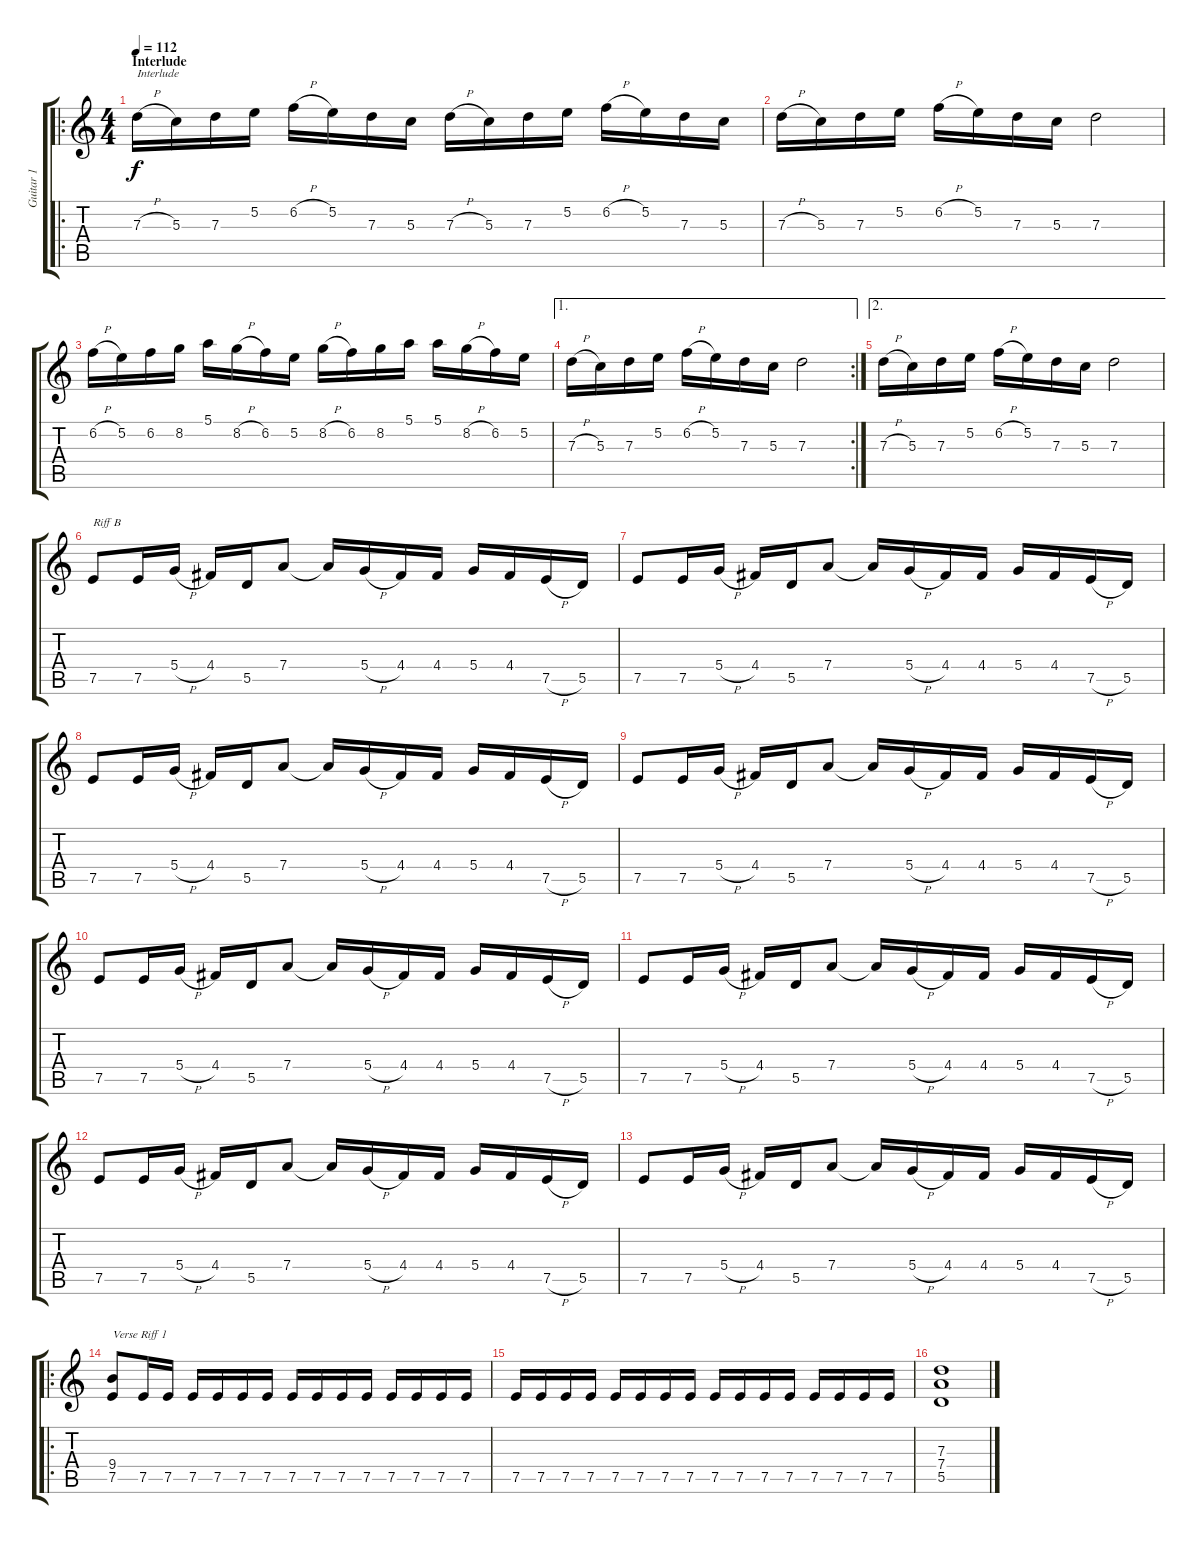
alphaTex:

\track ("Guitar 1" "Guitar 1") {instrument distortionguitar}
\staff {score tabs}
\tuning (E4 B3 G3 D3 A2 E2) {hide}
\ro
\ts (4 4)
\section ("" "Interlude")
\tempo 112
\clef g2
\ks c
7.3{h}.16{txt "Interlude" dy f volume 11} 5.3.16 7.3.16 5.2.16 6.2{h}.16 5.2.16 7.3.16 5.3.16 7.3{h}.16 5.3.16 7.3.16 5.2.16 6.2{h}.16 5.2.16 7.3.16 5.3.16 |
7.3{h}.16 5.3.16 7.3.16 5.2.16 6.2{h}.16 5.2.16 7.3.16 5.3.16 7.3.2 |
6.2{h}.16 5.2.16 6.2.16 8.2.16 5.1.16 8.2{h}.16 6.2.16 5.2.16 8.2{h}.16 6.2.16 8.2.16 5.1.16 5.1.16 8.2{h}.16 6.2.16 5.2.16 |
\ae 1
\rc 2
7.3{h}.16 5.3.16 7.3.16 5.2.16 6.2{h}.16 5.2.16 7.3.16 5.3.16 7.3.2 |
\ae 2
7.3{h}.16 5.3.16 7.3.16 5.2.16 6.2{h}.16 5.2.16 7.3.16 5.3.16 7.3.2 |
7.5.8{txt "Riff B"} 7.5.16 5.4{h}.16 4.4.16 5.5.16 7.4.8 7.4{t}.16 5.4{h}.16 4.4.16 4.4.16 5.4.16 4.4.16 7.5{h}.16 5.5.16 |
7.5.8 7.5.16 5.4{h}.16 4.4.16 5.5.16 7.4.8 7.4{t}.16 5.4{h}.16 4.4.16 4.4.16 5.4.16 4.4.16 7.5{h}.16 5.5.16 |
7.5.8 7.5.16 5.4{h}.16 4.4.16 5.5.16 7.4.8 7.4{t}.16 5.4{h}.16 4.4.16 4.4.16 5.4.16 4.4.16 7.5{h}.16 5.5.16 |
7.5.8 7.5.16 5.4{h}.16 4.4.16 5.5.16 7.4.8 7.4{t}.16 5.4{h}.16 4.4.16 4.4.16 5.4.16 4.4.16 7.5{h}.16 5.5.16 |
7.5.8 7.5.16 5.4{h}.16 4.4.16 5.5.16 7.4.8 7.4{t}.16 5.4{h}.16 4.4.16 4.4.16 5.4.16 4.4.16 7.5{h}.16 5.5.16 |
7.5.8 7.5.16 5.4{h}.16 4.4.16 5.5.16 7.4.8 7.4{t}.16 5.4{h}.16 4.4.16 4.4.16 5.4.16 4.4.16 7.5{h}.16 5.5.16 |
7.5.8 7.5.16 5.4{h}.16 4.4.16 5.5.16 7.4.8 7.4{t}.16 5.4{h}.16 4.4.16 4.4.16 5.4.16 4.4.16 7.5{h}.16 5.5.16 |
7.5.8 7.5.16 5.4{h}.16 4.4.16 5.5.16 7.4.8 7.4{t}.16 5.4{h}.16 4.4.16 4.4.16 5.4.16 4.4.16 7.5{h}.16 5.5.16 |
\ro
(9.4 7.5).8{txt "Verse Riff 1"} 7.5.16 7.5.16 7.5.16 7.5.16 7.5.16 7.5.16 7.5.16 7.5.16 7.5.16 7.5.16 7.5.16 7.5.16 7.5.16 7.5.16 |
7.5.16 7.5.16 7.5.16 7.5.16 7.5.16 7.5.16 7.5.16 7.5.16 7.5.16 7.5.16 7.5.16 7.5.16 7.5.16 7.5.16 7.5.16 7.5.16 |
(7.3 7.4 5.5).1
